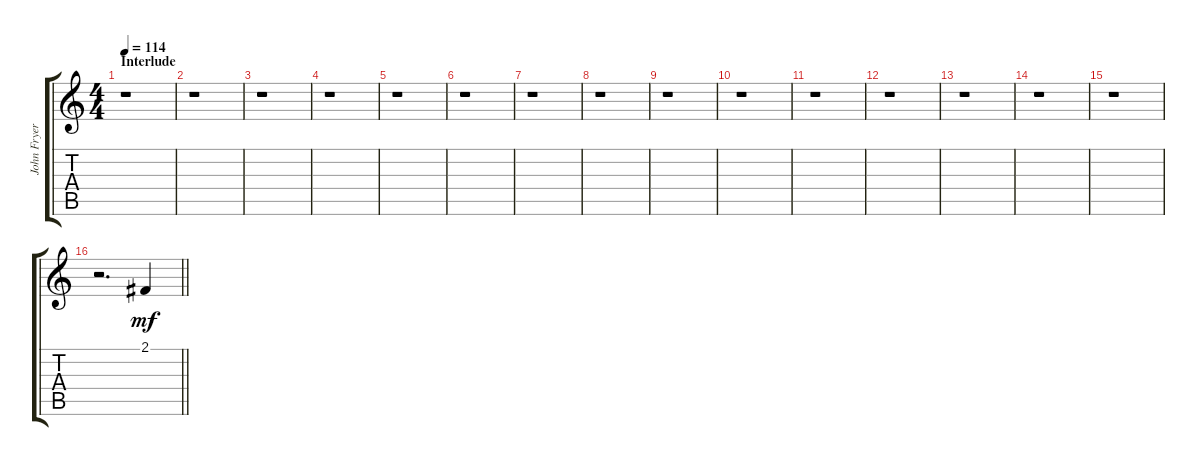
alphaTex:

\track ("John Fryer (String Ensemble)" "John Fryer") {instrument stringensemble1}
\staff {score tabs}
\tuning (E4 B3 G3 D3 A2 E2) {hide}
\ts (4 4)
\section ("" "Interlude")
\tempo 114
\clef g2
\ks c
r.1{dy fff} |
r.1 |
r.1 |
r.1 |
r.1 |
r.1 |
r.1 |
r.1 |
r.1 |
r.1 |
r.1 |
r.1 |
r.1 |
r.1 |
r.1 |
\barLineRight lightlight
r.2{d} 2.1{ss}.4{dy mf}
